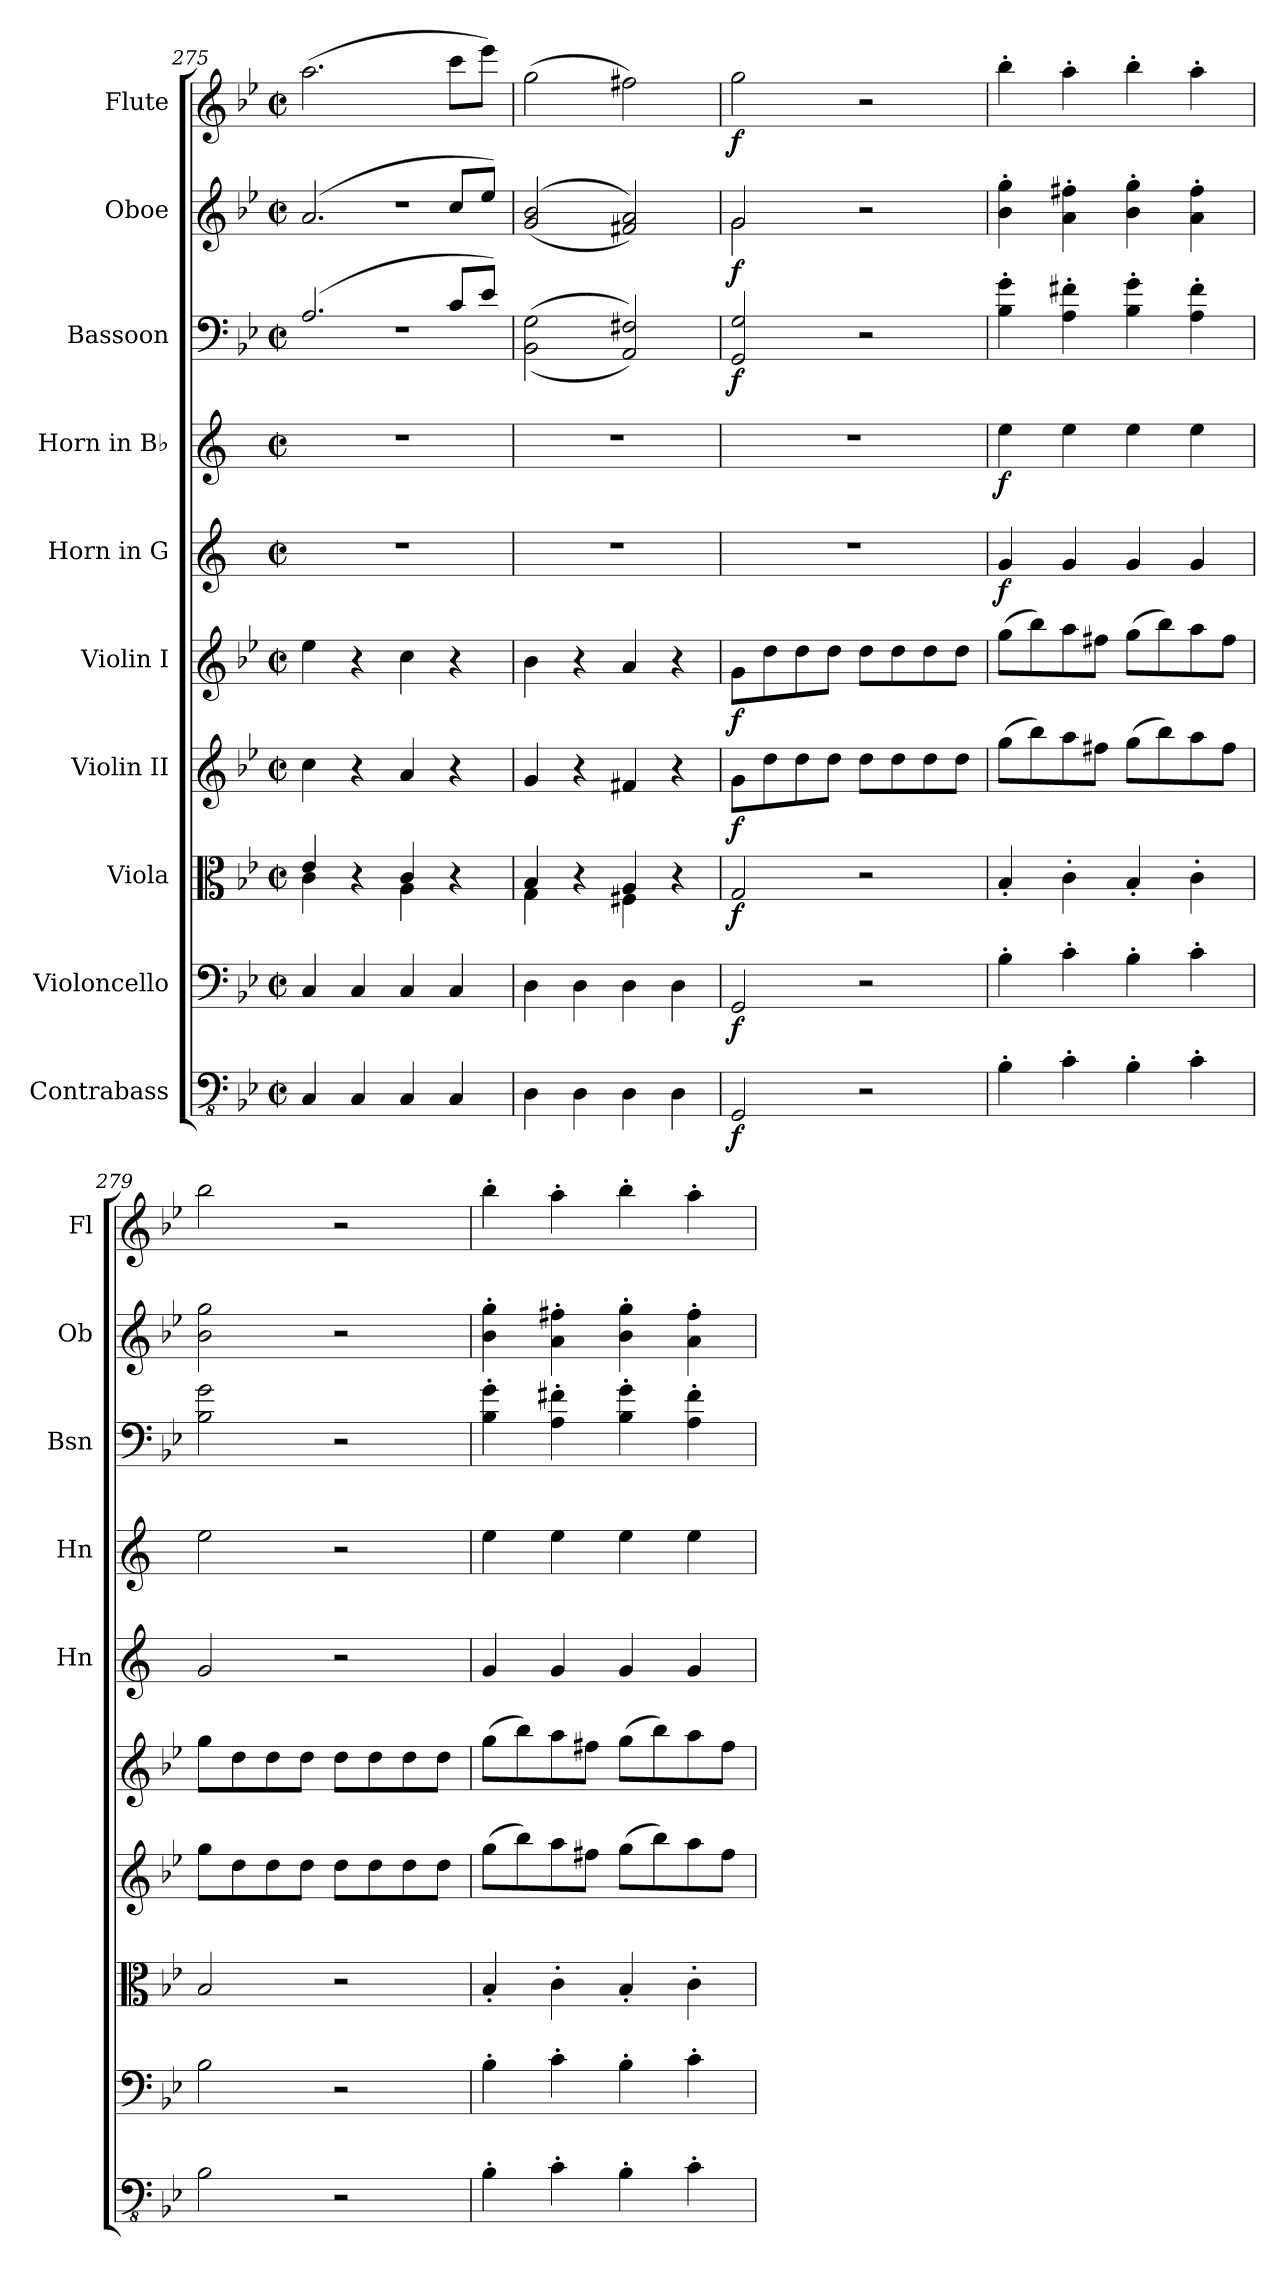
**kern	**dynam	**kern	**dynam	**kern	**dynam	**kern	**dynam	**kern	**dynam	**kern	**dynam	**kern	**dynam	**kern	**dynam	**kern	**dynam	**kern	**dynam
*part10	*part10	*part9	*part9	*part8	*part8	*part7	*part7	*part6	*part6	*part5	*part5	*part4	*part4	*part3	*part3	*part2	*part2	*part1	*part1
*staff10	*staff10	*staff9	*staff9	*staff8	*staff8	*staff7	*staff7	*staff6	*staff6	*staff5	*staff5	*staff4	*staff4	*staff3	*staff3	*staff2	*staff2	*staff1	*staff1
*I"Contrabass	*	*I"Violoncello	*	*I"Viola	*	*I"Violin II	*	*I"Violin I	*	*I"Horn in G	*	*I"Horn in B♭	*	*I"Bassoon	*	*I"Oboe	*	*I"Flute	*
*	*	*	*	*	*	*	*	*	*	*I'Hn	*	*I'Hn	*	*I'Bsn	*	*I'Ob	*	*I'Fl	*
*clefFv4	*	*clefF4	*	*clefC3	*	*clefG2	*	*clefG2	*	*clefG2	*	*clefG2	*	*clefF4	*	*clefG2	*	*clefG2	*
*	*	*	*	*	*	*	*	*	*	*ITrd3c5	*	*ITrd1c2	*	*	*	*	*	*	*
*k[b-e-]	*	*k[b-e-]	*	*k[b-e-]	*	*k[b-e-]	*	*k[b-e-]	*	*k[f#]	*	*k[b-e-]	*	*k[b-e-]	*	*k[b-e-]	*	*k[b-e-]	*
*M2/2	*	*M2/2	*	*M2/2	*	*M2/2	*	*M2/2	*	*M2/2	*	*M2/2	*	*M2/2	*	*M2/2	*	*M2/2	*
*met(c|)	*	*met(c|)	*	*met(c|)	*	*met(c|)	*	*met(c|)	*	*met(c|)	*	*met(c|)	*	*met(c|)	*	*met(c|)	*	*met(c|)	*
=275	=275	=275	=275	=275	=275	=275	=275	=275	=275	=275	=275	=275	=275	=275	=275	=275	=275	=275	=275
*	*	*	*	*^	*	*	*	*	*	*	*	*	*	*^	*	*^	*	*	*
4CC/	.	4C/	.	4e-/	4c\	.	4cc\	.	4ee-\	.	1r	.	1r	.	(>2.A/	1rF	.	(>2.a/	1rdd	.	(>2.aa\	.
4CC/	.	4C/	.	4r	4rgyy	.	4r	.	4r	.	.	.	.	.	.	.	.	.	.	.	.	.
4CC/	.	4C/	.	4c/	4A\	.	4a/	.	4cc\	.	.	.	.	.	.	.	.	.	.	.	.	.
4CC/	.	4C/	.	4r	4rgyy	.	4r	.	4r	.	.	.	.	.	8c/L	.	.	8cc/L	.	.	8ccc\L	.
.	.	.	.	.	.	.	.	.	.	.	.	.	.	.	8e-/J)	.	.	8ee-/J)	.	.	8eee-\J)	.
*	*	*	*	*	*	*	*	*	*	*	*	*	*	*	*v	*v	*	*	*	*	*	*
*	*	*	*	*	*	*	*	*	*	*	*	*	*	*	*	*	*v	*v	*	*	*
=276	=276	=276	=276	=276	=276	=276	=276	=276	=276	=276	=276	=276	=276	=276	=276	=276	=276	=276	=276	=276
4DD\	.	4D\	.	4B-/	4G\	.	4g/	.	4b-\	.	1r	.	1r	.	(>(<2BB-\ 2G\	.	(<(>2g/ 2b-/	.	(>2gg\	.
4DD\	.	4D\	.	4r	4rgyy	.	4r	.	4r	.	.	.	.	.	.	.	.	.	.	.
4DD\	.	4D\	.	4A/	4F#X\	.	4f#X/	.	4a/	.	.	.	.	.	2AA/ 2F#X/))	.	2f#X/ 2a/))	.	2ff#X\)	.
4DD\	.	4D\	.	4r	4rgyy	.	4r	.	4r	.	.	.	.	.	.	.	.	.	.	.
=277	=277	=277	=277	=277	=277	=277	=277	=277	=277	=277	=277	=277	=277	=277	=277	=277	=277	=277	=277	=277
*	*	*	*	*	*	*	*	*	*	*	*	*	*	*	*	*	*^	*	*	*
!	!LO:DY:b	!	!LO:DY:b	!	!	!LO:DY:b	!	!LO:DY:b	!	!LO:DY:b	!	!	!	!	!	!LO:DY:b	!	!	!LO:DY:b	!	!LO:DY:b
*	*	*	*	*v	*v	*	*	*	*	*	*	*	*	*	*	*	*	*	*	*	*
2GGG/	f	2GG/	f	2G/	f	8g\L	f	8g\L	f	1r	.	1r	.	2GG/ 2G/	f	2g/	2g\	f	2gg\	f
.	.	.	.	.	.	8dd\	.	8dd\	.	.	.	.	.	.	.	.	.	.	.	.
.	.	.	.	.	.	8dd\	.	8dd\	.	.	.	.	.	.	.	.	.	.	.	.
.	.	.	.	.	.	8dd\J	.	8dd\J	.	.	.	.	.	.	.	.	.	.	.	.
2r	.	2r	.	2r	.	8dd\L	.	8dd\L	.	.	.	.	.	2r	.	2r	2rffyy	.	2r	.
.	.	.	.	.	.	8dd\	.	8dd\	.	.	.	.	.	.	.	.	.	.	.	.
.	.	.	.	.	.	8dd\	.	8dd\	.	.	.	.	.	.	.	.	.	.	.	.
.	.	.	.	.	.	8dd\J	.	8dd\J	.	.	.	.	.	.	.	.	.	.	.	.
*	*	*	*	*	*	*	*	*	*	*	*	*	*	*	*	*v	*v	*	*	*
=278	=278	=278	=278	=278	=278	=278	=278	=278	=278	=278	=278	=278	=278	=278	=278	=278	=278	=278	=278
!	!	!	!	!	!	!	!	!	!	!	!LO:DY:b	!	!LO:DY:b	!	!	!	!	!	!
4BB-'\	.	4B-'\	.	4B-'/	.	(>8gg\L	.	(>8gg\L	.	4d/	f	4dd\	f	4B-\' 4g\'	.	4b-\' 4gg\'	.	4bb-'\	.
.	.	.	.	.	.	8bb-\)	.	8bb-\)	.	.	.	.	.	.	.	.	.	.	.
4C'\	.	4c'\	.	4c'\	.	8aa\	.	8aa\	.	4d/	.	4dd\	.	4A\' 4f#X\'	.	4a\' 4ff#X\'	.	4aa'\	.
.	.	.	.	.	.	8ff#X\J	.	8ff#X\J	.	.	.	.	.	.	.	.	.	.	.
4BB-'\	.	4B-'\	.	4B-'/	.	(>8gg\L	.	(>8gg\L	.	4d/	.	4dd\	.	4B-\' 4g\'	.	4b-\' 4gg\'	.	4bb-'\	.
.	.	.	.	.	.	8bb-\)	.	8bb-\)	.	.	.	.	.	.	.	.	.	.	.
4C'\	.	4c'\	.	4c'\	.	8aa\	.	8aa\	.	4d/	.	4dd\	.	4A\' 4f#\'	.	4a\' 4ff#\'	.	4aa'\	.
.	.	.	.	.	.	8ff#\J	.	8ff#\J	.	.	.	.	.	.	.	.	.	.	.
=279	=279	=279	=279	=279	=279	=279	=279	=279	=279	=279	=279	=279	=279	=279	=279	=279	=279	=279	=279
2BB-\	.	2B-\	.	2B-/	.	8gg\L	.	8gg\L	.	2d/	.	2dd\	.	2B-\ 2g\	.	2b-\ 2gg\	.	2bb-\	.
.	.	.	.	.	.	8dd\	.	8dd\	.	.	.	.	.	.	.	.	.	.	.
.	.	.	.	.	.	8dd\	.	8dd\	.	.	.	.	.	.	.	.	.	.	.
.	.	.	.	.	.	8dd\J	.	8dd\J	.	.	.	.	.	.	.	.	.	.	.
2r	.	2r	.	2r	.	8dd\L	.	8dd\L	.	2r	.	2r	.	2r	.	2r	.	2r	.
.	.	.	.	.	.	8dd\	.	8dd\	.	.	.	.	.	.	.	.	.	.	.
.	.	.	.	.	.	8dd\	.	8dd\	.	.	.	.	.	.	.	.	.	.	.
.	.	.	.	.	.	8dd\J	.	8dd\J	.	.	.	.	.	.	.	.	.	.	.
!!LO:PB:g=z
=280	=280	=280	=280	=280	=280	=280	=280	=280	=280	=280	=280	=280	=280	=280	=280	=280	=280	=280	=280
4BB-'\	.	4B-'\	.	4B-'/	.	(>8gg\L	.	(>8gg\L	.	4d/	.	4dd\	.	4B-\' 4g\'	.	4b-\' 4gg\'	.	4bb-'\	.
.	.	.	.	.	.	8bb-\)	.	8bb-\)	.	.	.	.	.	.	.	.	.	.	.
4C'\	.	4c'\	.	4c'\	.	8aa\	.	8aa\	.	4d/	.	4dd\	.	4A\' 4f#X\'	.	4a\' 4ff#X\'	.	4aa'\	.
.	.	.	.	.	.	8ff#X\J	.	8ff#X\J	.	.	.	.	.	.	.	.	.	.	.
4BB-'\	.	4B-'\	.	4B-'/	.	(>8gg\L	.	(>8gg\L	.	4d/	.	4dd\	.	4B-\' 4g\'	.	4b-\' 4gg\'	.	4bb-'\	.
.	.	.	.	.	.	8bb-\)	.	8bb-\)	.	.	.	.	.	.	.	.	.	.	.
4C'\	.	4c'\	.	4c'\	.	8aa\	.	8aa\	.	4d/	.	4dd\	.	4A\' 4f#\'	.	4a\' 4ff#\'	.	4aa'\	.
.	.	.	.	.	.	8ff#\J	.	8ff#\J	.	.	.	.	.	.	.	.	.	.	.
=	=	=	=	=	=	=	=	=	=	=	=	=	=	=	=	=	=	=	=
*-	*-	*-	*-	*-	*-	*-	*-	*-	*-	*-	*-	*-	*-	*-	*-	*-	*-	*-	*-
